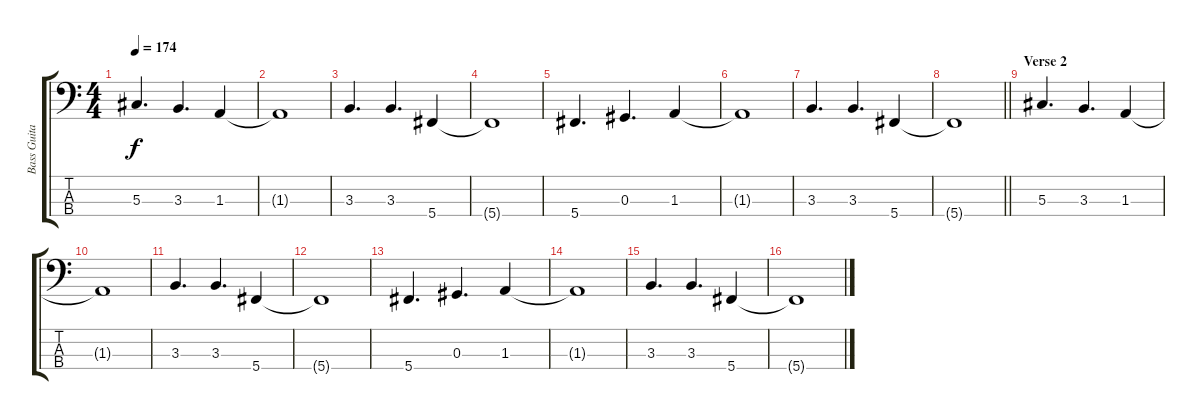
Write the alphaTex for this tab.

\track ("Bass Guitar (Synth/Guitar)" "Bass Guita") {instrument synthbass2}
\staff {score tabs}
\tuning (Gb2 Db2 Ab1 Db1) {hide}
\ts (4 4)
\tempo 174
\clef f4
\ks c
5.3.4{d dy f} 3.3.4{d} 1.3.4 |
1.3{t}.1 |
3.3.4{d} 3.3.4{d} 5.4.4 |
5.4{t}.1 |
5.4.4{d} 0.3.4{d} 1.3.4 |
1.3{t}.1 |
3.3.4{d} 3.3.4{d} 5.4.4 |
\barLineRight lightlight
5.4{t}.1 |
\section ("" "Verse 2")
5.3.4{d} 3.3.4{d} 1.3.4 |
1.3{t}.1 |
3.3.4{d} 3.3.4{d} 5.4.4 |
5.4{t}.1 |
5.4.4{d} 0.3.4{d} 1.3.4 |
1.3{t}.1 |
3.3.4{d} 3.3.4{d} 5.4.4 |
5.4{t}.1
